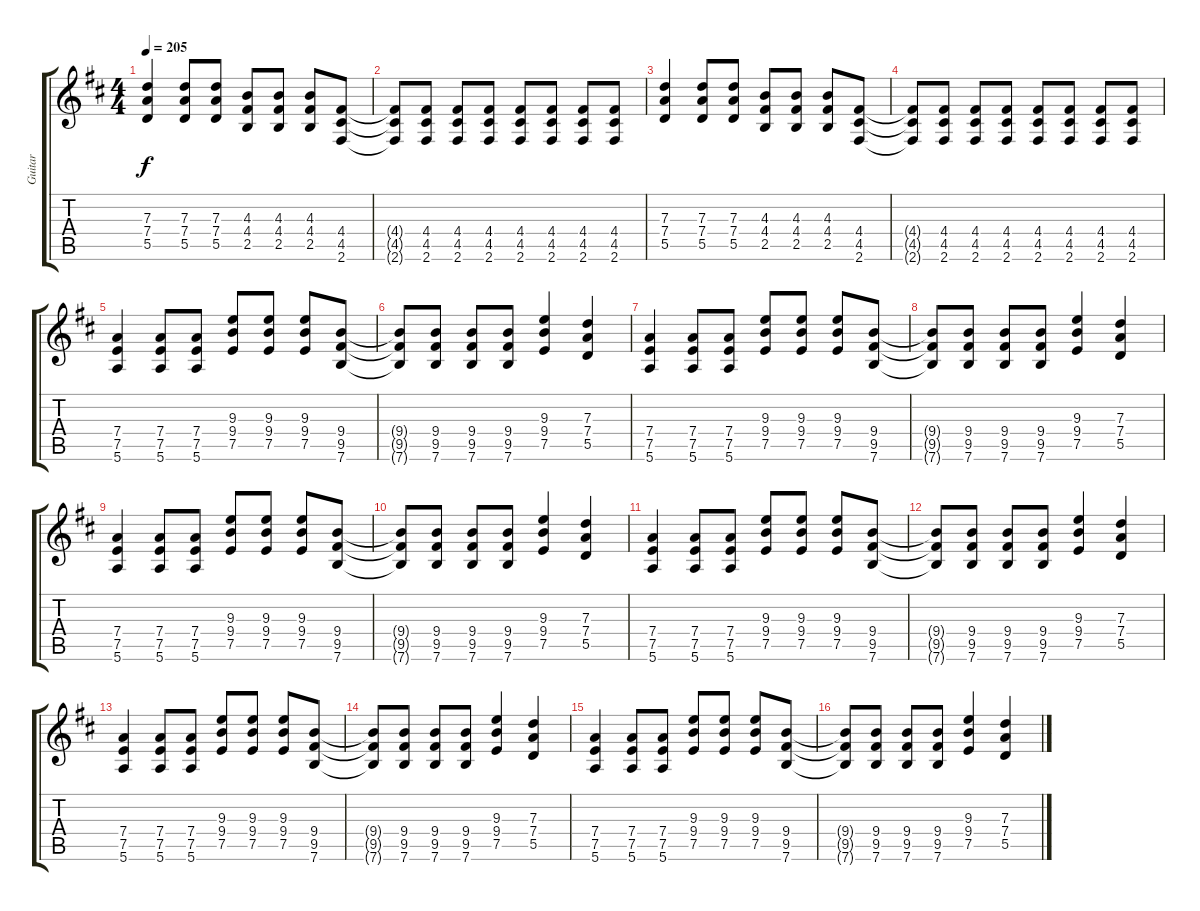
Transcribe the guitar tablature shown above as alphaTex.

\track ("Guitar" "Guitar") {instrument distortionguitar}
\staff {score tabs}
\tuning (E4 B3 G3 D3 A2 E2) {hide}
\ts (4 4)
\tempo 205
\clef g2
\ks d
(7.3 7.4 5.5).4{dy f} (7.3 7.4 5.5).8 (7.3 7.4 5.5).8 (4.3 4.4 2.5).8 (4.3 4.4 2.5).8 (4.3 4.4 2.5).8 (4.4 4.5 2.6).8 |
(4.4{t} 4.5{t} 2.6{t}).8 (4.4 4.5 2.6).8 (4.4 4.5 2.6).8 (4.4 4.5 2.6).8 (4.4 4.5 2.6).8 (4.4 4.5 2.6).8 (4.4 4.5 2.6).8 (4.4 4.5 2.6).8 |
(7.3 7.4 5.5).4 (7.3 7.4 5.5).8 (7.3 7.4 5.5).8 (4.3 4.4 2.5).8 (4.3 4.4 2.5).8 (4.3 4.4 2.5).8 (4.4 4.5 2.6).8 |
(4.4{t} 4.5{t} 2.6{t}).8 (4.4 4.5 2.6).8 (4.4 4.5 2.6).8 (4.4 4.5 2.6).8 (4.4 4.5 2.6).8 (4.4 4.5 2.6).8 (4.4 4.5 2.6).8 (4.4 4.5 2.6).8 |
(7.4 7.5 5.6).4 (7.4 7.5 5.6).8 (7.4 7.5 5.6).8 (9.3 9.4 7.5).8 (9.3 9.4 7.5).8 (9.3 9.4 7.5).8 (9.4 9.5 7.6).8 |
(9.4{t} 9.5{t} 7.6{t}).8 (9.4 9.5 7.6).8 (9.4 9.5 7.6).8 (9.4 9.5 7.6).8 (9.3 9.4 7.5).4 (7.3 7.4 5.5).4 |
(7.4 7.5 5.6).4 (7.4 7.5 5.6).8 (7.4 7.5 5.6).8 (9.3 9.4 7.5).8 (9.3 9.4 7.5).8 (9.3 9.4 7.5).8 (9.4 9.5 7.6).8 |
(9.4{t} 9.5{t} 7.6{t}).8 (9.4 9.5 7.6).8 (9.4 9.5 7.6).8 (9.4 9.5 7.6).8 (9.3 9.4 7.5).4 (7.3 7.4 5.5).4 |
(7.4 7.5 5.6).4 (7.4 7.5 5.6).8 (7.4 7.5 5.6).8 (9.3 9.4 7.5).8 (9.3 9.4 7.5).8 (9.3 9.4 7.5).8 (9.4 9.5 7.6).8 |
(9.4{t} 9.5{t} 7.6{t}).8 (9.4 9.5 7.6).8 (9.4 9.5 7.6).8 (9.4 9.5 7.6).8 (9.3 9.4 7.5).4 (7.3 7.4 5.5).4 |
(7.4 7.5 5.6).4 (7.4 7.5 5.6).8 (7.4 7.5 5.6).8 (9.3 9.4 7.5).8 (9.3 9.4 7.5).8 (9.3 9.4 7.5).8 (9.4 9.5 7.6).8 |
(9.4{t} 9.5{t} 7.6{t}).8 (9.4 9.5 7.6).8 (9.4 9.5 7.6).8 (9.4 9.5 7.6).8 (9.3 9.4 7.5).4 (7.3 7.4 5.5).4 |
(7.4 7.5 5.6).4 (7.4 7.5 5.6).8 (7.4 7.5 5.6).8 (9.3 9.4 7.5).8 (9.3 9.4 7.5).8 (9.3 9.4 7.5).8 (9.4 9.5 7.6).8 |
(9.4{t} 9.5{t} 7.6{t}).8 (9.4 9.5 7.6).8 (9.4 9.5 7.6).8 (9.4 9.5 7.6).8 (9.3 9.4 7.5).4 (7.3 7.4 5.5).4 |
(7.4 7.5 5.6).4 (7.4 7.5 5.6).8 (7.4 7.5 5.6).8 (9.3 9.4 7.5).8 (9.3 9.4 7.5).8 (9.3 9.4 7.5).8 (9.4 9.5 7.6).8 |
(9.4{t} 9.5{t} 7.6{t}).8 (9.4 9.5 7.6).8 (9.4 9.5 7.6).8 (9.4 9.5 7.6).8 (9.3 9.4 7.5).4 (7.3 7.4 5.5).4
